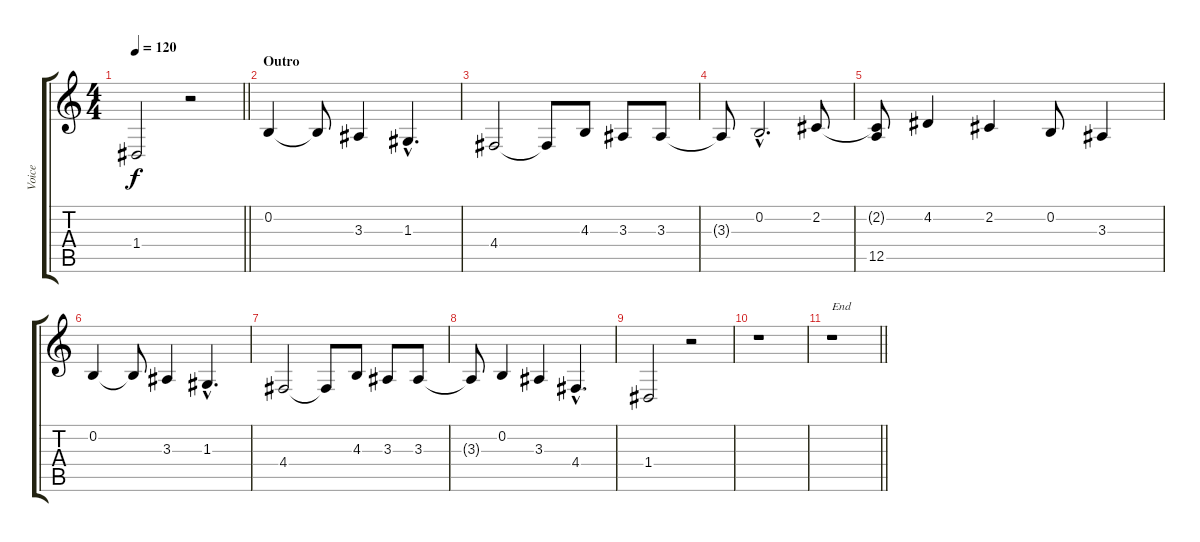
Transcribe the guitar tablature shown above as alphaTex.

\track ("Voice" "Voice") {instrument lead2sawtooth}
\staff {score tabs}
\tuning (E4 B3 G3 D3 A2 E2) {hide}
\ts (4 4)
\tempo 120
\clef g2
\barLineRight lightlight
\ks c
1.4.2{dy f} r.2 |
\section ("" "Outro")
0.2.4 0.2{t}.8 3.3.4 1.3{hac}.4{d} |
4.4.2 4.4{t}.8 4.3.8 3.3.8 3.3.8 |
3.3{t}.8 0.2{hac}.2{d} 2.2.8 |
(2.2{t} 12.5).8 4.2.4 2.2.4 0.2.8 3.3.4 |
0.2.4 0.2{t}.8 3.3.4 1.3{hac}.4{d} |
4.4.2 4.4{t}.8 4.3.8 3.3.8 3.3.8 |
3.3{t}.8 0.2.4 3.3.4 4.4{hac}.4{d} |
1.4.2 r.2 |
r.1 |
\barLineRight lightlight
r.1{txt "End"}
